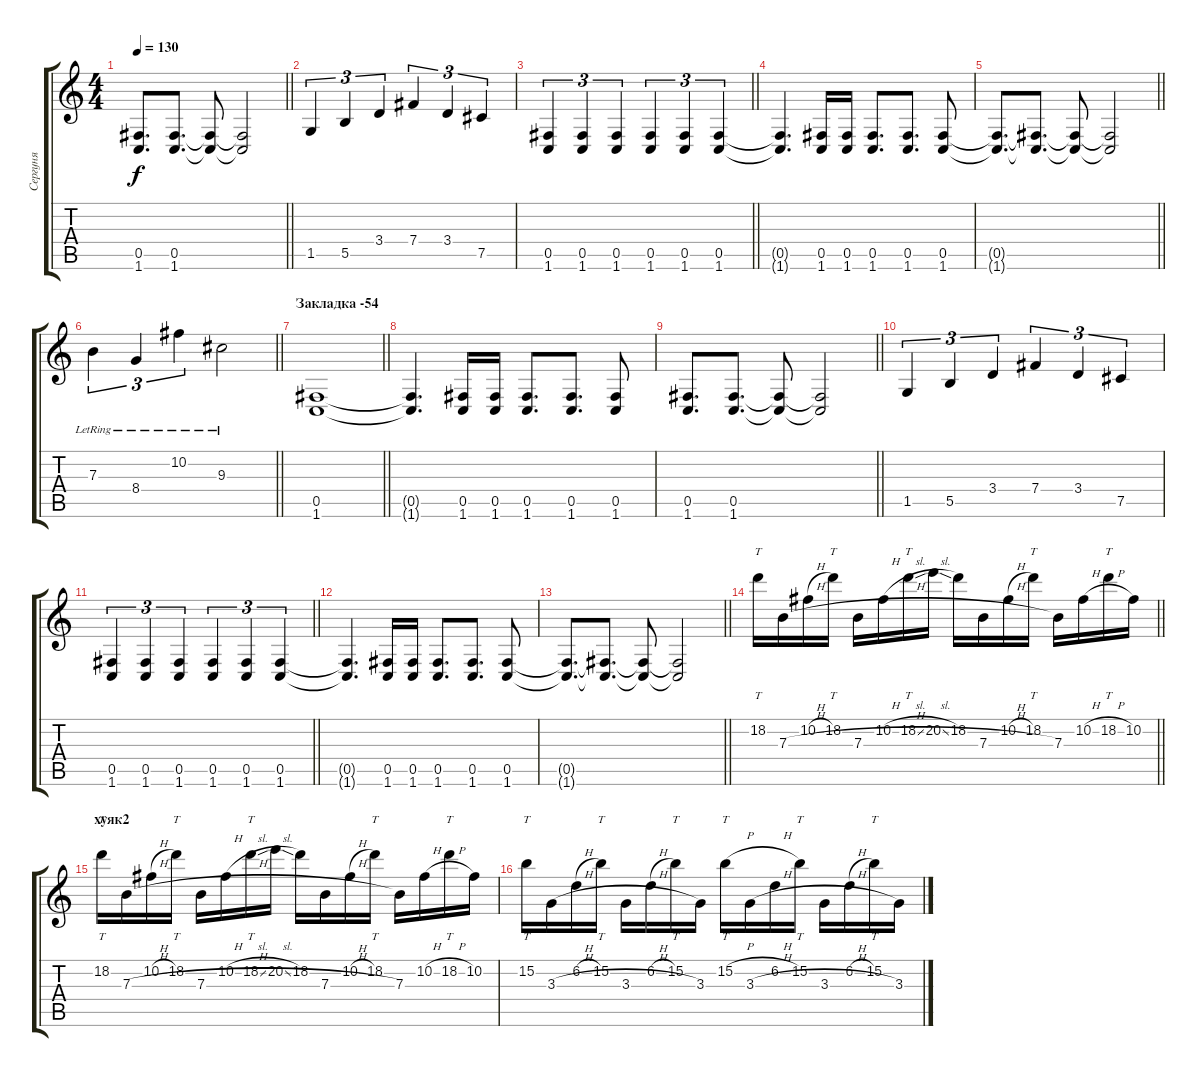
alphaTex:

\track ("Сергуня" "Сергуня") {instrument distortionguitar}
\staff {score tabs}
\tuning (Db4 Ab3 E3 B2 Gb2 B1) {hide}
\ts (4 4)
\tempo 130
\clef g2
\barLineRight lightlight
\ks c
(0.5 1.6).8{d dy f} (0.5 1.6).8{d} (0.5{t} 1.6{t}).8 (0.5{t} 1.6{t}).2 |
1.5.4{tu (3 2)} 5.5.4{tu (3 2)} 3.4.4{tu (3 2)} 7.4.4{tu (3 2)} 3.4.4{tu (3 2)} 7.5.4{tu (3 2)} |
\barLineRight lightlight
(0.5 1.6).4{tu (3 2)} (0.5 1.6).4{tu (3 2)} (0.5 1.6).4{tu (3 2)} (0.5 1.6).4{tu (3 2)} (0.5 1.6).4{tu (3 2)} (0.5 1.6).4{tu (3 2)} |
(0.5{t} 1.6{t}).4{d} (0.5 1.6).16 (0.5 1.6).16 (0.5 1.6).8{d} (0.5 1.6).8{d} (0.5 1.6).8 |
\barLineRight lightlight
(0.5{t} 1.6{t}).8{d} (0.5{t} 1.6{t}).8{d} (0.5{t} 1.6{t}).8 (0.5{t} 1.6{t}).2 |
\barLineRight lightlight
7.3{lr}.4{tu (3 2)} 8.4{lr}.4{tu (3 2)} 10.2{lr}.4{tu (3 2)} 9.3{lr}.2 |
\section ("" "Закладка -54")
\barLineRight lightlight
(0.5 1.6).1 |
(0.5{t} 1.6{t}).4{d} (0.5 1.6).16 (0.5 1.6).16 (0.5 1.6).8{d} (0.5 1.6).8{d} (0.5 1.6).8 |
\barLineRight lightlight
(0.5 1.6).8{d} (0.5 1.6).8{d} (0.5{t} 1.6{t}).8 (0.5{t} 1.6{t}).2 |
1.5.4{tu (3 2)} 5.5.4{tu (3 2)} 3.4.4{tu (3 2)} 7.4.4{tu (3 2)} 3.4.4{tu (3 2)} 7.5.4{tu (3 2)} |
\barLineRight lightlight
(0.5 1.6).4{tu (3 2)} (0.5 1.6).4{tu (3 2)} (0.5 1.6).4{tu (3 2)} (0.5 1.6).4{tu (3 2)} (0.5 1.6).4{tu (3 2)} (0.5 1.6).4{tu (3 2)} |
(0.5{t} 1.6{t}).4{d} (0.5 1.6).16 (0.5 1.6).16 (0.5 1.6).8{d} (0.5 1.6).8{d} (0.5 1.6).8 |
\barLineRight lightlight
(0.5{t} 1.6{t}).8{d} (0.5{t} 1.6{t}).8{d} (0.5{t} 1.6{t}).8 (0.5{t} 1.6{t}).2 |
\barLineRight lightlight
18.2.16{tt} 7.3{h}.16 10.2{h}.16 18.2.16{tt} 7.3{h}.16 10.2{h}.16 18.2{sl}.16{tt} 20.2{sl}.16 18.2.16 7.3{h}.16 10.2{h}.16 18.2.16{tt} 7.3.16 10.2{h}.16 18.2{h}.16{tt} 10.2.16 |
\section ("" "хуяк2")
18.2.16{tt} 7.3{h}.16 10.2{h}.16 18.2.16{tt} 7.3{h}.16 10.2{h}.16 18.2{sl}.16{tt} 20.2{sl}.16 18.2.16 7.3{h}.16 10.2{h}.16 18.2.16{tt} 7.3.16 10.2{h}.16 18.2{h}.16{tt} 10.2.16 |
15.2.16{tt} 3.3{h}.16 6.2{h}.16 15.2.16{tt} 3.3{h}.16 6.2{h}.16 15.2.16{tt} 3.3.16 15.2{h}.16{tt} 3.3{h}.16 6.2{h}.16 15.2.16{tt} 3.3{h}.16 6.2{h}.16 15.2.16{tt} 3.3.16
